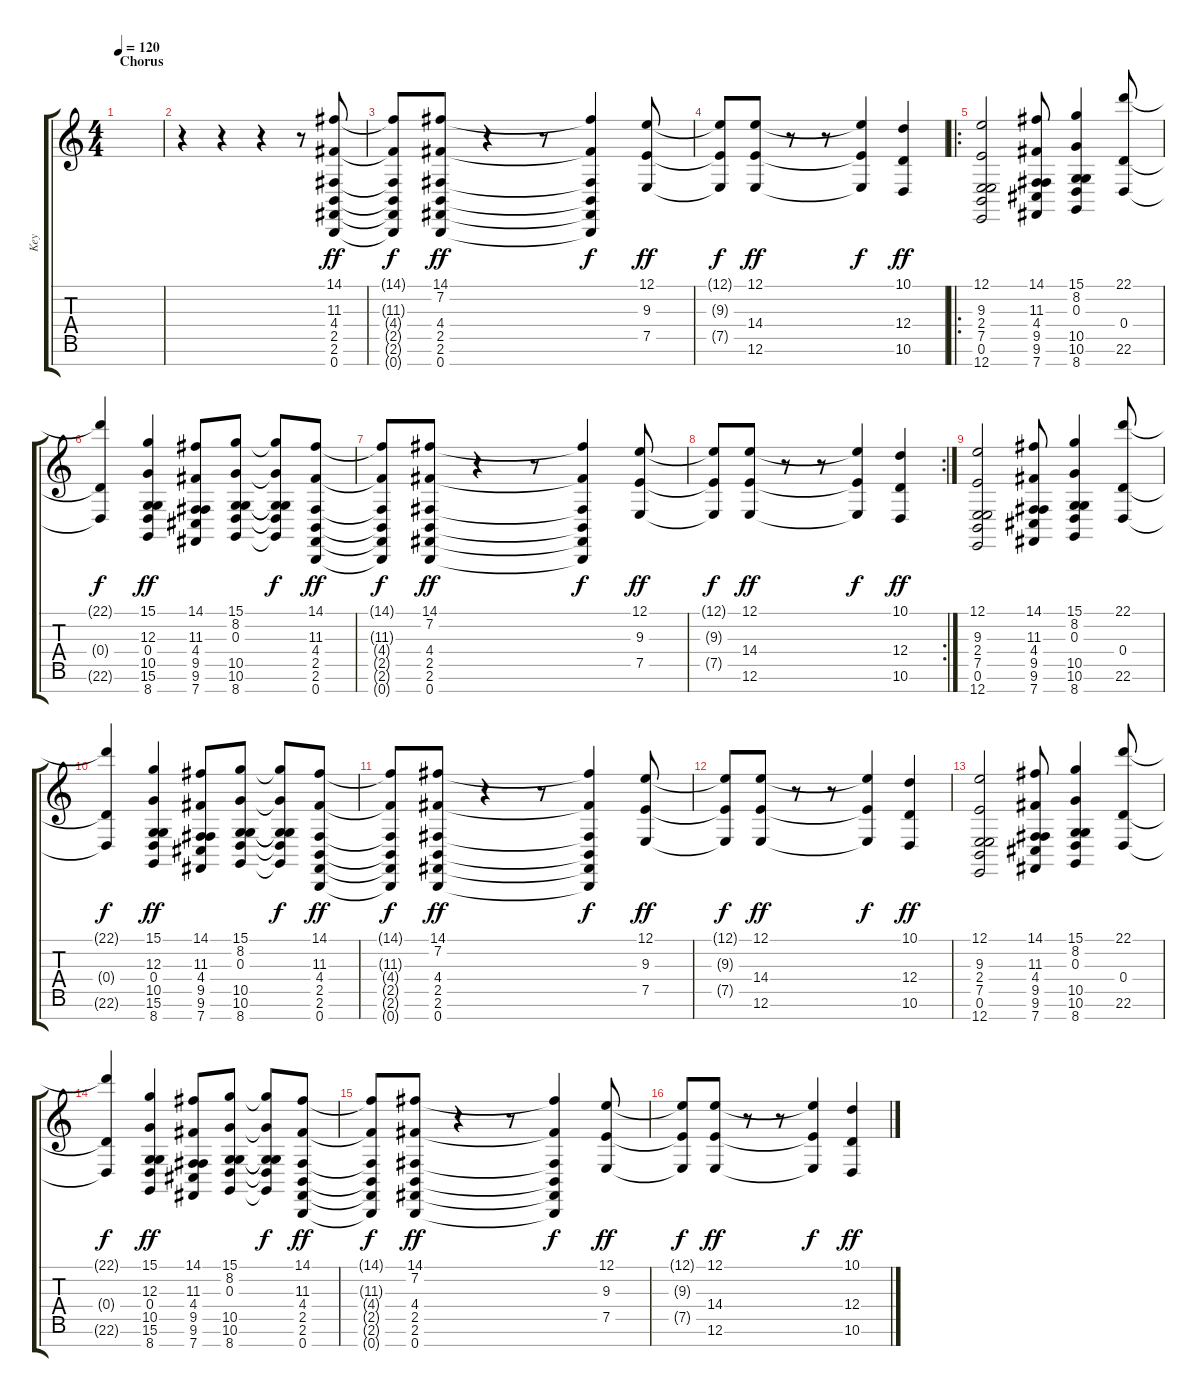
\track ("Key" "Key") {instrument stringensemble1}
\staff {score tabs}
\tuning (E4 B3 G3 D3 A2 E2 B1) {hide}
\ts (4 4)
\section ("" "Chorus")
\tempo 120
\clef g2
\ks c
|
r.4 r.4 r.4 r.8 (14.1 11.3 4.4 2.5 2.6 0.7).8{dy ff} |
(14.1{t} 11.3{t} 4.4{t} 2.5{t} 2.6{t} 0.7{t}).8{dy f} (14.1 7.2 4.4 2.5 2.6 0.7).8{dy ff} r.4 r.8 (14.1{t} 7.2{t} 4.4{t} 2.5{t} 2.6{t} 0.7{t}).4{dy f} (12.1 9.3 7.5).8{dy ff} |
(12.1{t} 9.3{t} 7.5{t}).8{dy f} (12.1 14.4 12.6).8{dy ff} r.8 r.8 (12.1{t} 14.4{t} 12.6{t}).4{dy f} (10.1 12.4 10.6).4{dy ff} |
\ro
(12.1 9.3 2.4 7.5 0.6 12.7).2 (14.1 11.3 4.4 9.5 9.6 7.7).8 (15.1 8.2 0.3 10.5 10.6 8.7).4 (22.1 0.4 22.6).8 |
(22.1{t} 0.4{t} 22.6{t}).4{dy f} (15.1 12.3 0.4 10.5 15.6 8.7).4{dy ff} (14.1 11.3 4.4 9.5 9.6 7.7).8 (15.1 8.2 0.3 10.5 10.6 8.7).8 (15.1{t} 8.2{t} 0.3{t} 10.5{t} 10.6{t} 8.7{t}).8{dy f} (14.1 11.3 4.4 2.5 2.6 0.7).8{dy ff} |
(14.1{t} 11.3{t} 4.4{t} 2.5{t} 2.6{t} 0.7{t}).8{dy f} (14.1 7.2 4.4 2.5 2.6 0.7).8{dy ff} r.4 r.8 (14.1{t} 7.2{t} 4.4{t} 2.5{t} 2.6{t} 0.7{t}).4{dy f} (12.1 9.3 7.5).8{dy ff} |
\rc 2
(12.1{t} 9.3{t} 7.5{t}).8{dy f} (12.1 14.4 12.6).8{dy ff} r.8 r.8 (12.1{t} 14.4{t} 12.6{t}).4{dy f} (10.1 12.4 10.6).4{dy ff} |
(12.1 9.3 2.4 7.5 0.6 12.7).2 (14.1 11.3 4.4 9.5 9.6 7.7).8 (15.1 8.2 0.3 10.5 10.6 8.7).4 (22.1 0.4 22.6).8 |
(22.1{t} 0.4{t} 22.6{t}).4{dy f} (15.1 12.3 0.4 10.5 15.6 8.7).4{dy ff} (14.1 11.3 4.4 9.5 9.6 7.7).8 (15.1 8.2 0.3 10.5 10.6 8.7).8 (15.1{t} 8.2{t} 0.3{t} 10.5{t} 10.6{t} 8.7{t}).8{dy f} (14.1 11.3 4.4 2.5 2.6 0.7).8{dy ff} |
(14.1{t} 11.3{t} 4.4{t} 2.5{t} 2.6{t} 0.7{t}).8{dy f} (14.1 7.2 4.4 2.5 2.6 0.7).8{dy ff} r.4 r.8 (14.1{t} 7.2{t} 4.4{t} 2.5{t} 2.6{t} 0.7{t}).4{dy f} (12.1 9.3 7.5).8{dy ff} |
(12.1{t} 9.3{t} 7.5{t}).8{dy f} (12.1 14.4 12.6).8{dy ff} r.8 r.8 (12.1{t} 14.4{t} 12.6{t}).4{dy f} (10.1 12.4 10.6).4{dy ff} |
(12.1 9.3 2.4 7.5 0.6 12.7).2{volume 10} (14.1 11.3 4.4 9.5 9.6 7.7).8 (15.1 8.2 0.3 10.5 10.6 8.7).4 (22.1 0.4 22.6).8 |
(22.1{t} 0.4{t} 22.6{t}).4{dy f} (15.1 12.3 0.4 10.5 15.6 8.7).4{dy ff} (14.1 11.3 4.4 9.5 9.6 7.7).8 (15.1 8.2 0.3 10.5 10.6 8.7).8 (15.1{t} 8.2{t} 0.3{t} 10.5{t} 10.6{t} 8.7{t}).8{dy f} (14.1 11.3 4.4 2.5 2.6 0.7).8{dy ff} |
(14.1{t} 11.3{t} 4.4{t} 2.5{t} 2.6{t} 0.7{t}).8{dy f} (14.1 7.2 4.4 2.5 2.6 0.7).8{dy ff} r.4 r.8 (14.1{t} 7.2{t} 4.4{t} 2.5{t} 2.6{t} 0.7{t}).4{dy f} (12.1 9.3 7.5).8{dy ff} |
(12.1{t} 9.3{t} 7.5{t}).8{dy f} (12.1 14.4 12.6).8{dy ff} r.8 r.8 (12.1{t} 14.4{t} 12.6{t}).4{dy f} (10.1 12.4 10.6).4{dy ff}
